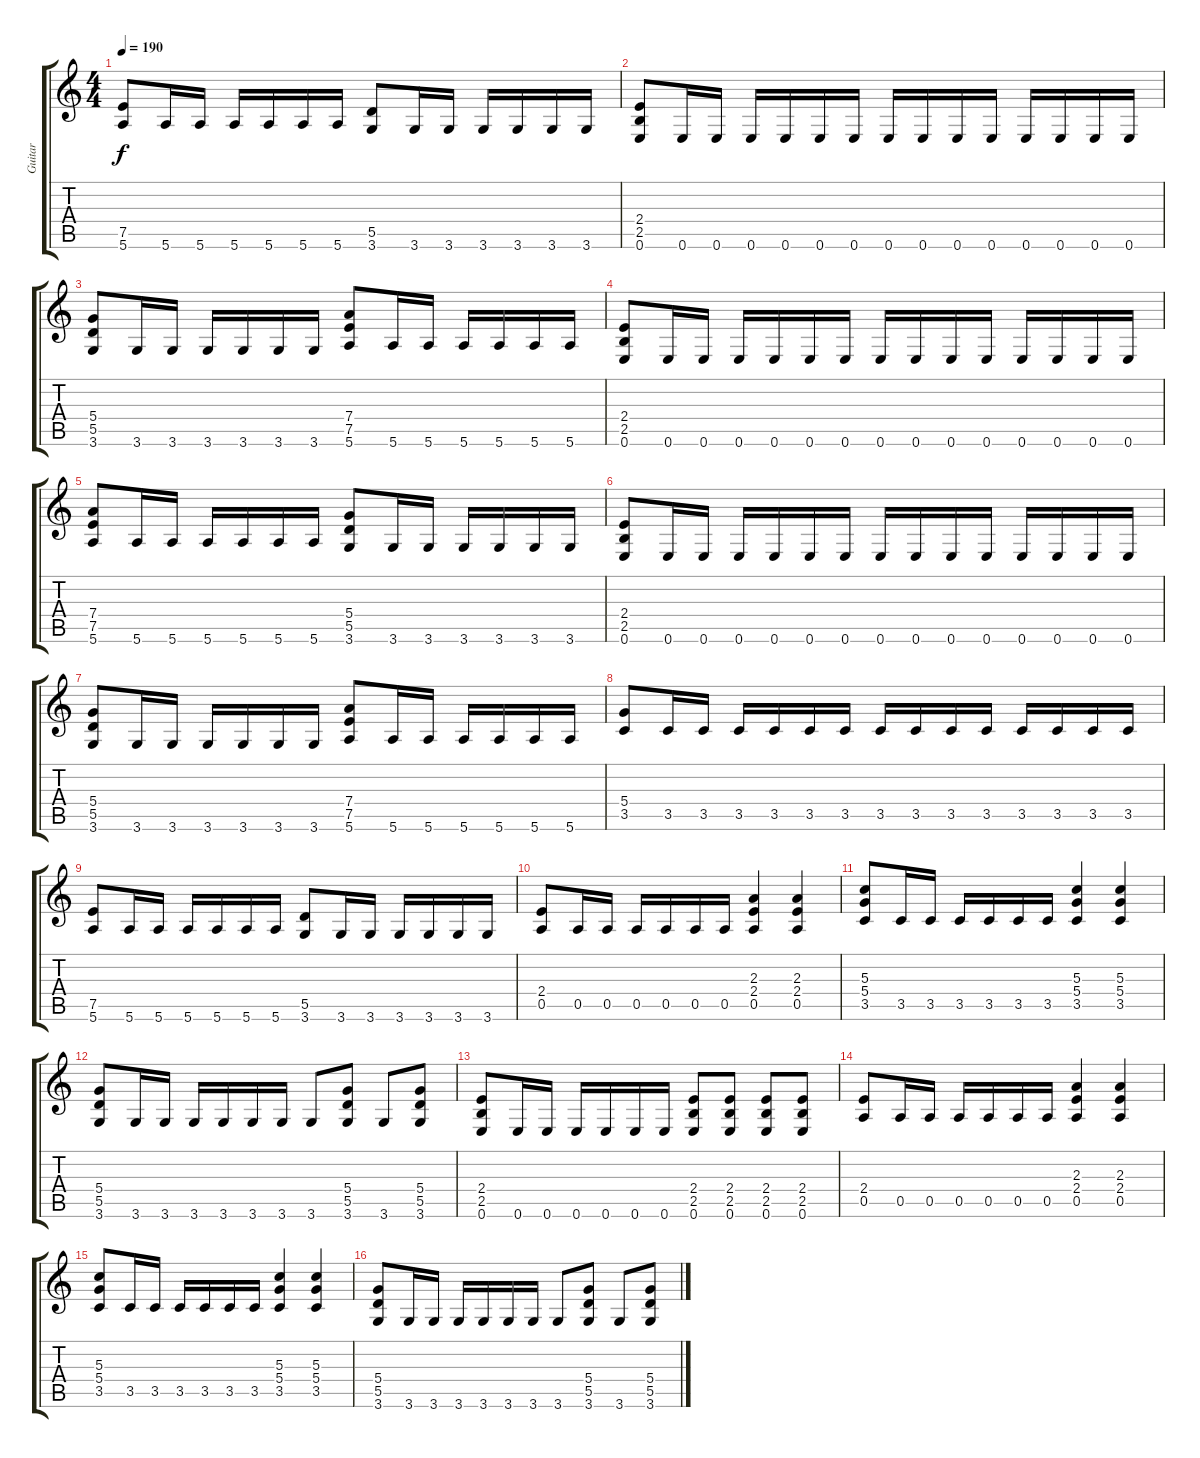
\track (" Guitar " " Guitar ") {instrument distortionguitar}
\staff {score tabs}
\tuning (E4 B3 G3 D3 A2 E2) {hide}
\ts (4 4)
\tempo 190
\clef g2
\ks c
(7.5 5.6).8{dy f} 5.6.16 5.6.16 5.6.16 5.6.16 5.6.16 5.6.16 (5.5 3.6).8 3.6.16 3.6.16 3.6.16 3.6.16 3.6.16 3.6.16 |
(2.4 2.5 0.6).8 0.6.16 0.6.16 0.6.16 0.6.16 0.6.16 0.6.16 0.6.16 0.6.16 0.6.16 0.6.16 0.6.16 0.6.16 0.6.16 0.6.16 |
(5.4 5.5 3.6).8 3.6.16 3.6.16 3.6.16 3.6.16 3.6.16 3.6.16 (7.4 7.5 5.6).8 5.6.16 5.6.16 5.6.16 5.6.16 5.6.16 5.6.16 |
(2.4 2.5 0.6).8 0.6.16 0.6.16 0.6.16 0.6.16 0.6.16 0.6.16 0.6.16 0.6.16 0.6.16 0.6.16 0.6.16 0.6.16 0.6.16 0.6.16 |
(7.4 7.5 5.6).8 5.6.16 5.6.16 5.6.16 5.6.16 5.6.16 5.6.16 (5.4 5.5 3.6).8 3.6.16 3.6.16 3.6.16 3.6.16 3.6.16 3.6.16 |
(2.4 2.5 0.6).8 0.6.16 0.6.16 0.6.16 0.6.16 0.6.16 0.6.16 0.6.16 0.6.16 0.6.16 0.6.16 0.6.16 0.6.16 0.6.16 0.6.16 |
(5.4 5.5 3.6).8 3.6.16 3.6.16 3.6.16 3.6.16 3.6.16 3.6.16 (7.4 7.5 5.6).8 5.6.16 5.6.16 5.6.16 5.6.16 5.6.16 5.6.16 |
(5.4 3.5).8 3.5.16 3.5.16 3.5.16 3.5.16 3.5.16 3.5.16 3.5.16 3.5.16 3.5.16 3.5.16 3.5.16 3.5.16 3.5.16 3.5.16 |
(7.5 5.6).8 5.6.16 5.6.16 5.6.16 5.6.16 5.6.16 5.6.16 (5.5 3.6).8 3.6.16 3.6.16 3.6.16 3.6.16 3.6.16 3.6.16 |
(2.4 0.5).8 0.5.16 0.5.16 0.5.16 0.5.16 0.5.16 0.5.16 (2.3 2.4 0.5).4 (2.3 2.4 0.5).4 |
(5.3 5.4 3.5).8 3.5.16 3.5.16 3.5.16 3.5.16 3.5.16 3.5.16 (5.3 5.4 3.5).4 (5.3 5.4 3.5).4 |
(5.4 5.5 3.6).8 3.6.16 3.6.16 3.6.16 3.6.16 3.6.16 3.6.16 3.6.8 (5.4 5.5 3.6).8 3.6.8 (5.4 5.5 3.6).8 |
(2.4 2.5 0.6).8 0.6.16 0.6.16 0.6.16 0.6.16 0.6.16 0.6.16 (2.4 2.5 0.6).8 (2.4 2.5 0.6).8 (2.4 2.5 0.6).8 (2.4 2.5 0.6).8 |
(2.4 0.5).8 0.5.16 0.5.16 0.5.16 0.5.16 0.5.16 0.5.16 (2.3 2.4 0.5).4 (2.3 2.4 0.5).4 |
(5.3 5.4 3.5).8 3.5.16 3.5.16 3.5.16 3.5.16 3.5.16 3.5.16 (5.3 5.4 3.5).4 (5.3 5.4 3.5).4 |
(5.4 5.5 3.6).8 3.6.16 3.6.16 3.6.16 3.6.16 3.6.16 3.6.16 3.6.8 (5.4 5.5 3.6).8 3.6.8 (5.4 5.5 3.6).8
